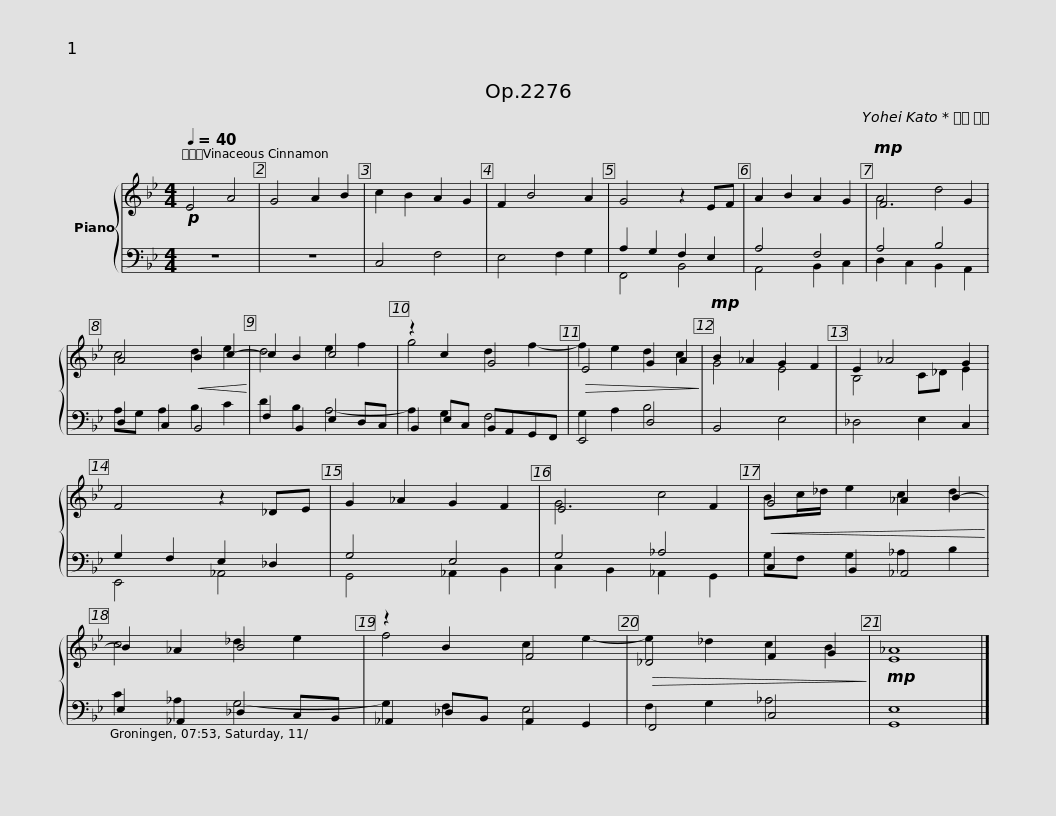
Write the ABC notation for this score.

X:1
%%score { ( 1 4 ) | ( 2 3 ) }
L:1/8
Q:1/4=40
M:4/4
I:linebreak $
K:Bb
V:1 treble
V:4 treble
V:2 bass
V:3 bass
V:1
!p! E4 A4 | G4 A2 B2 | c2 B2 A2 G2 | F2 B4 A2 | G4 z2 EF | %5
 A2 B2 A2 G2 |$!mp! F6 G2 | A4!<(! B2 c2-!<)! | c2 B2 c4 | z2 c2 G4 | %10
!>(! E4 G2 A2!>)! |$!mp! B2 _A2 G2 F2 | E2 _A4 G2 | F4 z2 _DE | G2 _A2 G2 F2 | %15
 E6 F2 |$!<(! G4 _A2 B2-!<)! | B2 _A2 B4 | z2 B2 F4 |!>(! _D4 F2 G2!>)! | %20
!mp! [E_A]8 |] %21
V:2
 z8 | z8 | C,4 F,4 | E,4 F,2 G,2 | A,2 G,2 F,2 E,2 | %5
 A,4 F,4 |$ A,4 B,4 | D,2 C,2 B,,4 | F,2 B,,2 E,2 D,C, | B,,2 E,C, B,,A,,G,,F,, | %10
 E,,4 D,4 |$ B,,4 E,4 | _D,4 E,2 C,2 | G,2 F,2 E,2 _D,2 | G,4 E,4 | %15
 G,4 _A,4 |$ C,2 B,,2 _A,,4 | E,2 _A,,2 _D,2 C,B,, | _A,,2 _D,B,, A,,2 G,,2 | F,,4 C,4 | %20
 [G,,E,]8 |] %21
V:3
 x8 | x8 | x8 | x8 | F,,4 B,,4 | %5
 A,,4 B,,2 C,2 |$ D,2 C,2 B,,2 A,,2 | A,G, A,2 B,2 C2 | D2 B,2 A,4- | A,2 G,2 F,4 | %10
 G,2 A,2 B,4 |$ x8 | x8 | E,,4 _A,,4 | G,,4 _A,,2 B,,2 | %15
 C,2 B,,2 _A,,2 G,,2 |$ G,F, G,2 _A,2 B,2 | C2 _A,2 G,4- | G,2 F,2 E,4 | F,2 G,2 _A,4 | %20
 x8 |] %21
V:4
 x8 | x8 | x8 | x8 | x8 | %5
 x8 |$ A4 d4 | c4 d2 e2 | d4 e2 f2 | g4 d2 f2- | %10
 f2 e2 d2 c2 |$ G4 E4 | B,4 C_D E2 | x8 | x8 | %15
 G4 c4 |$ Bc/_d/ e2 c2 d2 | c4 _d2 e2 | f4 c2 e2- | e2 _d2 c2 B2 | %20
 x8 |] %21
